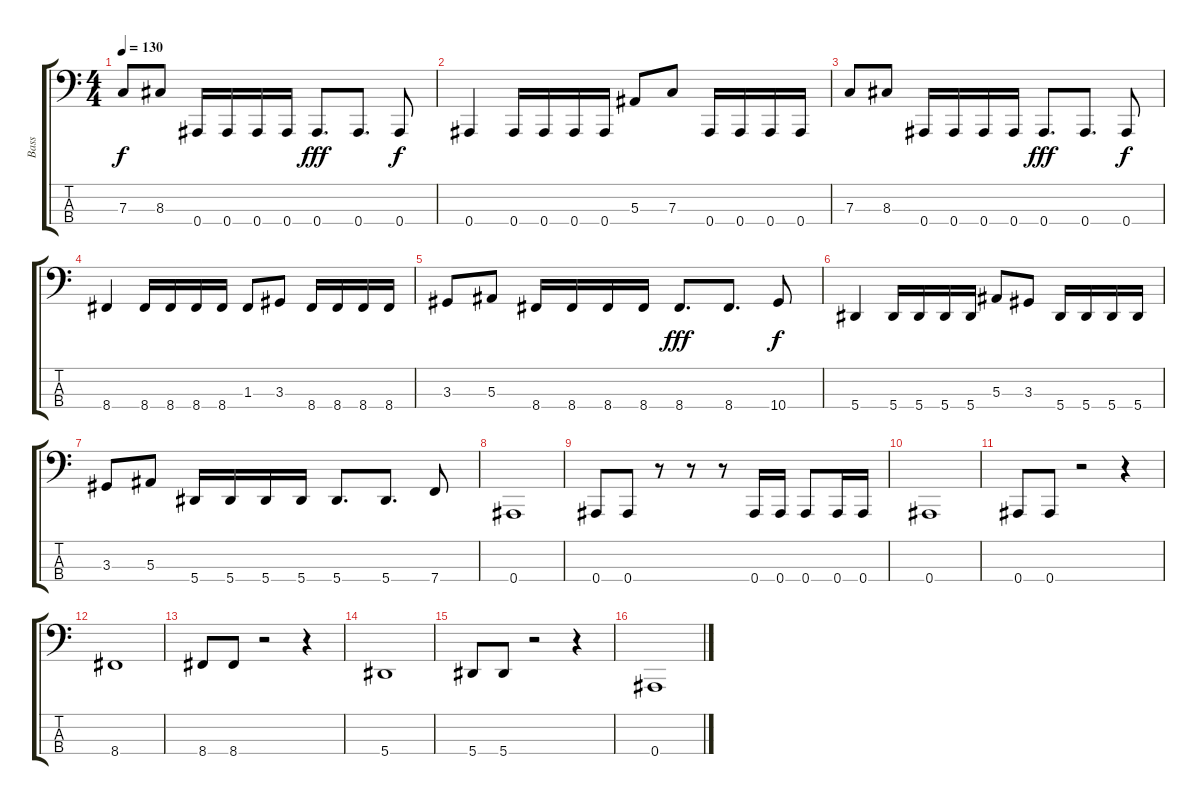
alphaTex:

\track ("Bass" "Bass") {instrument electricbasspick}
\staff {score tabs}
\tuning (Eb2 Bb1 F1 Bb0) {hide}
\ts (4 4)
\tempo 130
\clef f4
\ks c
7.3.8{dy f} 8.3.8 0.4.16 0.4.16 0.4.16 0.4.16 0.4.8{d dy fff} 0.4.8{d} 0.4.8{dy f} |
0.4.4 0.4.16 0.4.16 0.4.16 0.4.16 5.3.8 7.3.8 0.4.16 0.4.16 0.4.16 0.4.16 |
7.3.8 8.3.8 0.4.16 0.4.16 0.4.16 0.4.16 0.4.8{d dy fff} 0.4.8{d} 0.4.8{dy f} |
8.4.4 8.4.16 8.4.16 8.4.16 8.4.16 1.3.8 3.3.8 8.4.16 8.4.16 8.4.16 8.4.16 |
3.3.8 5.3.8 8.4.16 8.4.16 8.4.16 8.4.16 8.4.8{d dy fff} 8.4.8{d} 10.4.8{dy f} |
5.4.4 5.4.16 5.4.16 5.4.16 5.4.16 5.3.8 3.3.8 5.4.16 5.4.16 5.4.16 5.4.16 |
3.3.8 5.3.8 5.4.16 5.4.16 5.4.16 5.4.16 5.4.8{d} 5.4.8{d} 7.4.8 |
0.4.1 |
0.4.8 0.4.8 r.8 r.8 r.8 0.4.16 0.4.16 0.4.8 0.4.16 0.4.16 |
0.4.1 |
0.4.8 0.4.8 r.2 r.4 |
8.4.1 |
8.4.8 8.4.8 r.2 r.4 |
5.4.1 |
5.4.8 5.4.8 r.2 r.4 |
0.4.1
